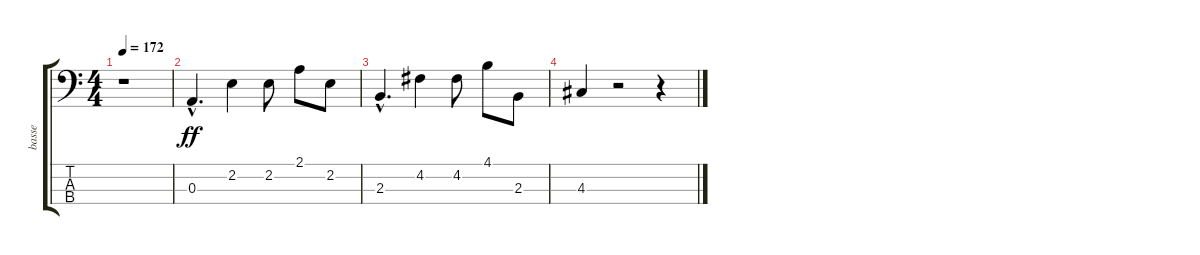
\track ("basse" "basse") {instrument electricbassfinger}
\staff {score tabs}
\tuning (G2 D2 A1 E1) {hide}
\ts (4 4)
\tempo 172
\clef f4
\ks c
r.1{dy ff instrument electricbassfinger} |
0.3{hac}.4{d} 2.2.4 2.2.8 2.1.8 2.2.8 |
2.3{hac}.4{d} 4.2.4 4.2.8 4.1.8 2.3.8 |
4.3.4 r.2 r.4
